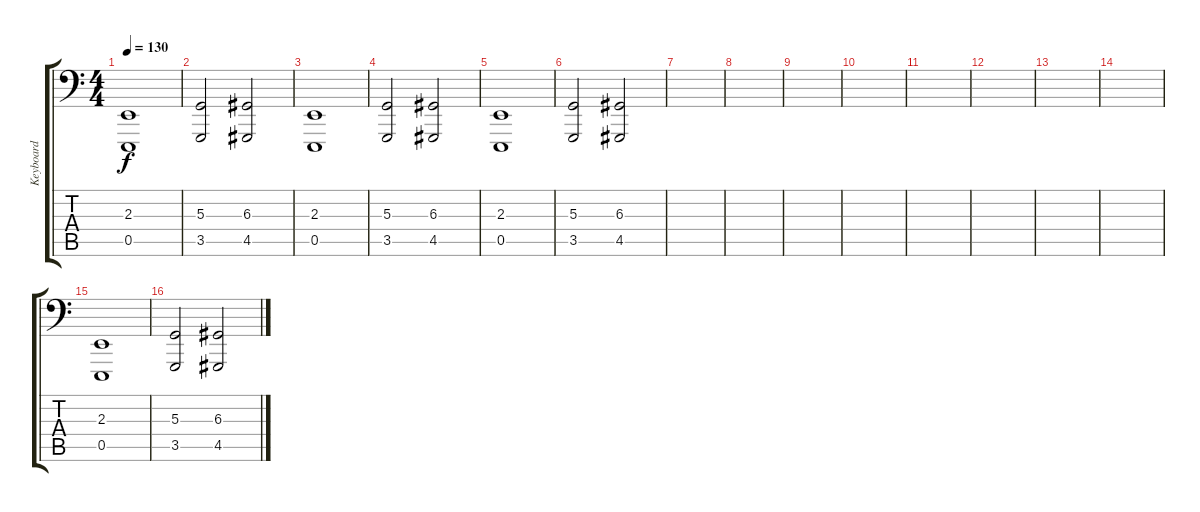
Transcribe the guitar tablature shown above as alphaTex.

\track ("Keyboard" "Keyboard") {instrument lead1square}
\staff {score tabs}
\tuning (C3 G2 D2 A1 E1 B0) {hide}
\ts (4 4)
\tempo 130
\clef f4
\ks c
(2.3 0.5).1{dy f} |
(5.3 3.5).2 (6.3 4.5).2 |
(2.3 0.5).1 |
(5.3 3.5).2 (6.3 4.5).2 |
(2.3 0.5).1 |
(5.3 3.5).2 (6.3 4.5).2 |
|
|
|
|
|
|
|
|
(2.3 0.5).1 |
(5.3 3.5).2 (6.3 4.5).2
